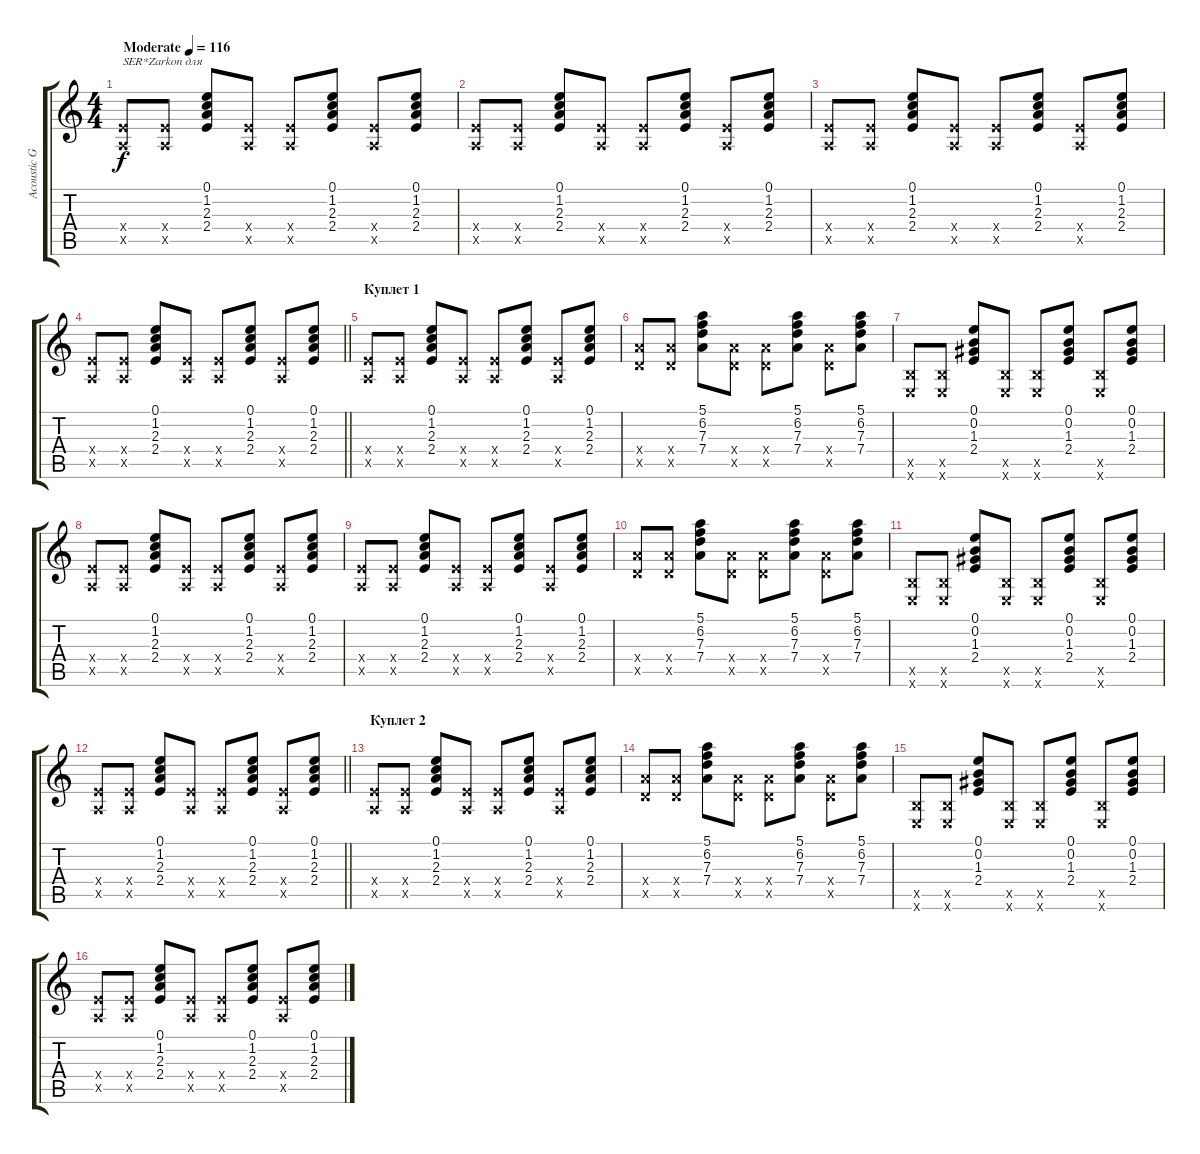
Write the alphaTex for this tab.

\track ("Acoustic Guitar" "Acoustic G") {instrument acousticguitarnylon}
\staff {score tabs}
\tuning (E4 B3 G3 D3 A2 E2) {hide}
\ts (4 4)
\tempo (116 "Moderate")
\clef g2
\ks c
(2.4{x} 0.5{x}).8{txt "SER*Zarkon для" dy f instrument acousticguitarnylon} (2.4{x} 0.5{x}).8 (0.1 1.2 2.3 2.4).8 (2.4{x} 0.5{x}).8 (2.4{x} 0.5{x}).8 (0.1 1.2 2.3 2.4).8 (2.4{x} 0.5{x}).8 (0.1 1.2 2.3 2.4).8 |
(2.4{x} 0.5{x}).8 (2.4{x} 0.5{x}).8 (0.1 1.2 2.3 2.4).8 (2.4{x} 0.5{x}).8 (2.4{x} 0.5{x}).8 (0.1 1.2 2.3 2.4).8 (2.4{x} 0.5{x}).8 (0.1 1.2 2.3 2.4).8 |
(2.4{x} 0.5{x}).8 (2.4{x} 0.5{x}).8 (0.1 1.2 2.3 2.4).8 (2.4{x} 0.5{x}).8 (2.4{x} 0.5{x}).8 (0.1 1.2 2.3 2.4).8 (2.4{x} 0.5{x}).8 (0.1 1.2 2.3 2.4).8 |
\barLineRight lightlight
(2.4{x} 0.5{x}).8 (2.4{x} 0.5{x}).8 (0.1 1.2 2.3 2.4).8 (2.4{x} 0.5{x}).8 (2.4{x} 0.5{x}).8 (0.1 1.2 2.3 2.4).8 (2.4{x} 0.5{x}).8 (0.1 1.2 2.3 2.4).8 |
\section ("" "Куплет 1")
(2.4{x} 0.5{x}).8 (2.4{x} 0.5{x}).8 (0.1 1.2 2.3 2.4).8 (2.4{x} 0.5{x}).8 (2.4{x} 0.5{x}).8 (0.1 1.2 2.3 2.4).8 (2.4{x} 0.5{x}).8 (0.1 1.2 2.3 2.4).8 |
(7.4{x} 5.5{x}).8 (7.4{x} 5.5{x}).8 (5.1 6.2 7.3 7.4).8 (7.4{x} 5.5{x}).8 (7.4{x} 5.5{x}).8 (5.1 6.2 7.3 7.4).8 (7.4{x} 5.5{x}).8 (5.1 6.2 7.3 7.4).8 |
(2.5{x} 0.6{x}).8 (2.5{x} 0.6{x}).8 (0.1 0.2 1.3 2.4).8 (2.5{x} 0.6{x}).8 (2.5{x} 0.6{x}).8 (0.1 0.2 1.3 2.4).8 (2.5{x} 0.6{x}).8 (0.1 0.2 1.3 2.4).8 |
(2.4{x} 0.5{x}).8 (2.4{x} 0.5{x}).8 (0.1 1.2 2.3 2.4).8 (2.4{x} 0.5{x}).8 (2.4{x} 0.5{x}).8 (0.1 1.2 2.3 2.4).8 (2.4{x} 0.5{x}).8 (0.1 1.2 2.3 2.4).8 |
(2.4{x} 0.5{x}).8 (2.4{x} 0.5{x}).8 (0.1 1.2 2.3 2.4).8 (2.4{x} 0.5{x}).8 (2.4{x} 0.5{x}).8 (0.1 1.2 2.3 2.4).8 (2.4{x} 0.5{x}).8 (0.1 1.2 2.3 2.4).8 |
(7.4{x} 5.5{x}).8 (7.4{x} 5.5{x}).8 (5.1 6.2 7.3 7.4).8 (7.4{x} 5.5{x}).8 (7.4{x} 5.5{x}).8 (5.1 6.2 7.3 7.4).8 (7.4{x} 5.5{x}).8 (5.1 6.2 7.3 7.4).8 |
(2.5{x} 0.6{x}).8 (2.5{x} 0.6{x}).8 (0.1 0.2 1.3 2.4).8 (2.5{x} 0.6{x}).8 (2.5{x} 0.6{x}).8 (0.1 0.2 1.3 2.4).8 (2.5{x} 0.6{x}).8 (0.1 0.2 1.3 2.4).8 |
\barLineRight lightlight
(2.4{x} 0.5{x}).8 (2.4{x} 0.5{x}).8 (0.1 1.2 2.3 2.4).8 (2.4{x} 0.5{x}).8 (2.4{x} 0.5{x}).8 (0.1 1.2 2.3 2.4).8 (2.4{x} 0.5{x}).8 (0.1 1.2 2.3 2.4).8 |
\section ("" "Куплет 2")
(2.4{x} 0.5{x}).8 (2.4{x} 0.5{x}).8 (0.1 1.2 2.3 2.4).8 (2.4{x} 0.5{x}).8 (2.4{x} 0.5{x}).8 (0.1 1.2 2.3 2.4).8 (2.4{x} 0.5{x}).8 (0.1 1.2 2.3 2.4).8 |
(7.4{x} 5.5{x}).8 (7.4{x} 5.5{x}).8 (5.1 6.2 7.3 7.4).8 (7.4{x} 5.5{x}).8 (7.4{x} 5.5{x}).8 (5.1 6.2 7.3 7.4).8 (7.4{x} 5.5{x}).8 (5.1 6.2 7.3 7.4).8 |
(2.5{x} 0.6{x}).8 (2.5{x} 0.6{x}).8 (0.1 0.2 1.3 2.4).8 (2.5{x} 0.6{x}).8 (2.5{x} 0.6{x}).8 (0.1 0.2 1.3 2.4).8 (2.5{x} 0.6{x}).8 (0.1 0.2 1.3 2.4).8 |
(2.4{x} 0.5{x}).8 (2.4{x} 0.5{x}).8 (0.1 1.2 2.3 2.4).8 (2.4{x} 0.5{x}).8 (2.4{x} 0.5{x}).8 (0.1 1.2 2.3 2.4).8 (2.4{x} 0.5{x}).8 (0.1 1.2 2.3 2.4).8
